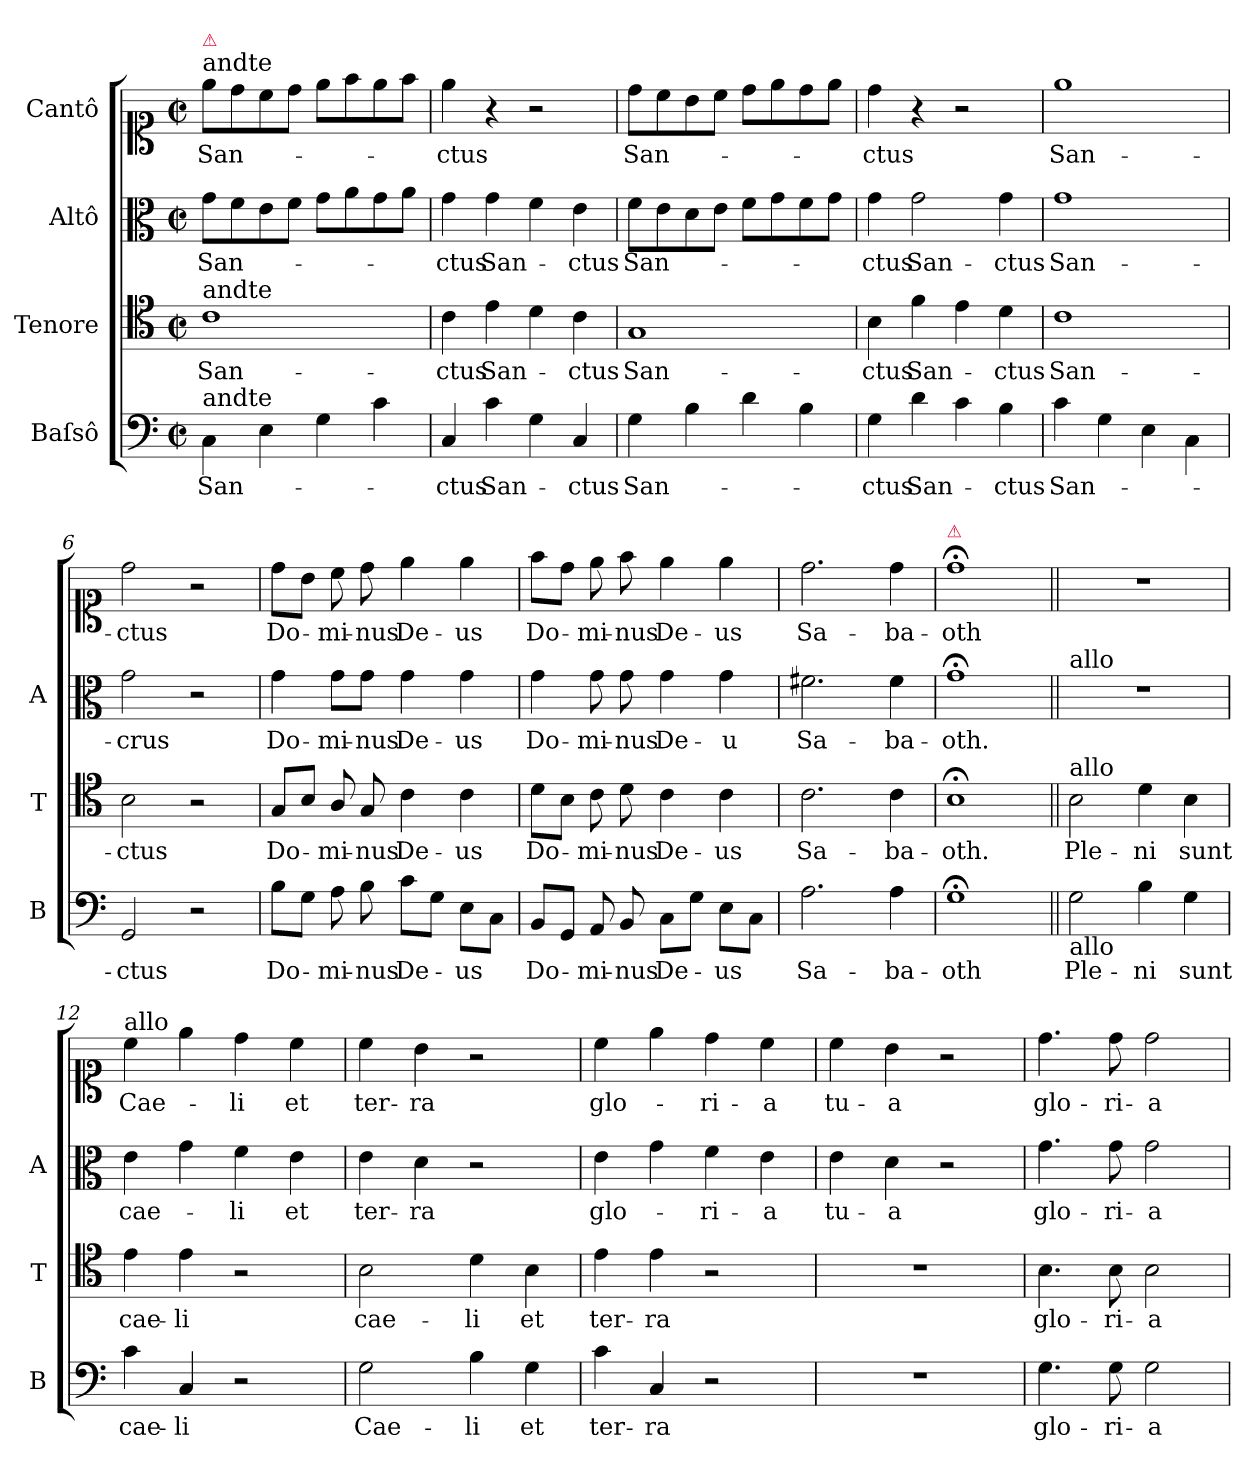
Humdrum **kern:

**kern	**text	**kern	**text	**kern	**text	**kern	**text
*part4	*part4	*part3	*part3	*part2	*part2	*part1	*part1
*staff4	*staff4	*staff3	*staff3	*staff2	*staff2	*staff1	*staff1
*I"Baſsô	*	*I"Tenore	*	*I"Altô	*	*I"Cantô	*
*I'B	*	*I'T	*	*I'A	*	*	*
*clefF4	*	*clefC4	*	*clefC3	*	*clefC1	*
*k[]	*	*k[]	*	*k[]	*	*k[]	*
*M2/2	*	*M2/2	*	*M2/2	*	*M2/2	*
*met(c|)	*	*met(c|)	*	*met(c|)	*	*met(c|)	*
=1	=1	=1	=1	=1	=1	=1	=1
!	!	!	!	!	!	!LO:TX:a:t=andte	!
!	!	!	!	!	!	!LO:TX:a:color=crimson:t=⚠	!
!	!	!LO:TX:a:t=andte	!	!	!	!	!
!LO:TX:a:t=andte	!	!	!	!	!	!	!
4C\	San-	1c	San-	8g\L	San-	8ee\L	San-
.	.	.	.	8f\	.	8dd\	.
4E\	.	.	.	8e\	.	8cc\	.
.	.	.	.	8f\J	.	8dd\J	.
4G\	.	.	.	8g\L	.	8ee\L	.
.	.	.	.	8a\	.	8ff\	.
4c\	.	.	.	8g\	.	8ee\	.
.	.	.	.	8a\J	.	8ff\J	.
=2	=2	=2	=2	=2	=2	=2	=2
4C/	ctus	4c\	-ctus	4g\	-ctus	4ee\	-ctus
!	!LO:LY:i	!	!LO:LY:i	!	!	!	!
4c\	San-	4e\	San-	4g\	San-	4r	.
4G\	.	4d\	.	4f\	.	2r	.
!	!LO:LY:i	!	!LO:LY:i	!	!	!	!
4C/	-ctus	4c\	-ctus	4e\	-ctus	.	.
=3	=3	=3	=3	=3	=3	=3	=3
4G\	San-	1G	San-	8f\L	San-	8dd\L	San-
.	.	.	.	8e\	.	8cc\	.
4B\	.	.	.	8d\	.	8b\	.
.	.	.	.	8e\J	.	8cc\J	.
4d\	.	.	.	8f\L	.	8dd\L	.
.	.	.	.	8g\	.	8ee\	.
4B\	.	.	.	8f\	.	8dd\	.
.	.	.	.	8g\J	.	8ee\J	.
=4	=4	=4	=4	=4	=4	=4	=4
4G\	-ctus	4B\	-ctus	4g\	ctus	4dd\	-ctus
!	!LO:LY:i	!	!LO:LY:i	!	!	!	!
4d\	San-	4f\	San-	2g\	San-	4r	.
4c\	.	4e\	.	.	.	2r	.
!	!LO:LY:i	!	!LO:LY:i	!	!	!	!
4B\	-ctus	4d\	-ctus	4g\	-ctus	.	.
=5	=5	=5	=5	=5	=5	=5	=5
4c\	San-	1c	San-	1g	San-	1ee	San-
4G\	.	.	.	.	.	.	.
4E\	.	.	.	.	.	.	.
4C\	.	.	.	.	.	.	.
=6	=6	=6	=6	=6	=6	=6	=6
2GG/	-ctus	2B\	-ctus	2g\	-crus	2dd\	-ctus
2r	.	2r	.	2r	.	2r	.
=7	=7	=7	=7	=7	=7	=7	=7
8B\L	Do-	8G/L	Do-	4g\	Do-	8dd\L	Do-
8G\J	.	8B/J	.	.	.	8b\J	.
8A\	-mi-	8A/	-mi-	8g\L	-mi-	8cc\	-mi-
8B\	-nus	8G/	-nus	8g\J	-nus	8dd\	-nus
8c\L	De-	4c\	De-	4g\	De-	4ee\	De-
8G\J	.	.	.	.	.	.	.
8E\L	-us	4c\	-us	4g\	-us	4ee\	-us
8C\J	.	.	.	.	.	.	.
=8	=8	=8	=8	=8	=8	=8	=8
8BB/L	Do-	8d\L	Do-	4g\	Do-	8ff\L	Do-
8GG/J	.	8B\J	.	.	.	8dd\J	.
8AA/	-mi-	8c\	-mi-	8g\	-mi-	8ee\	-mi-
8BB/	-nus	8d\	-nus	8g\	-nus	8ff\	-nus
8C\L	De-	4c\	De-	4g\	De-	4ee\	De-
8G\J	.	.	.	.	.	.	.
8E\L	-us	4c\	-us	4g\	-u	4ee\	-us
8C\J	.	.	.	.	.	.	.
=9	=9	=9	=9	=9	=9	=9	=9
2.A\	Sa-	2.c\	Sa-	2.f#X\	Sa-	2.dd\	Sa-
4A\	-ba-	4c\	-ba-	4f#\	-ba-	4dd\	-ba-
=10	=10	=10	=10	=10	=10	=10	=10
!	!	!	!	!	!	!LO:TX:a:color=crimson:t=⚠	!
1G;<	-oth	1B;<	-oth.	1g;<	-oth.	1dd;<	-oth
=11||	=11||	=11||	=11||	=11||	=11||	=11||	=11||
!	!	!	!	!LO:TX:a:t=allo	!	!	!
!	!	!LO:TX:a:t=allo	!	!	!	!	!
!LO:TX:b:t=allo	!	!	!	!	!	!	!
2G\	Ple-	2B\	Ple-	1r	.	1r	.
4B\	-ni	4d\	-ni	.	.	.	.
4G\	sunt	4B\	sunt	.	.	.	.
=12	=12	=12	=12	=12	=12	=12	=12
!	!	!	!	!	!	!LO:TX:a:t=allo	!
4c\	cae-	4e\	cae-	4e\	cae-	4cc\	Cae-
4C/	-li	4e\	-li	4g\	.	4ee\	.
2r	.	2r	.	4f\	-li	4dd\	-li
.	.	.	.	4e\	et	4cc\	et
=13	=13	=13	=13	=13	=13	=13	=13
2G\	Cae-	2B\	cae-	4e\	ter-	4cc\	ter-
.	.	.	.	4d\	-ra	4b\	-ra
4B\	-li	4d\	-li	2r	.	2r	.
4G\	et	4B\	et	.	.	.	.
=14	=14	=14	=14	=14	=14	=14	=14
4c\	ter-	4e\	ter-	4e\	glo-	4cc\	glo-
4C/	-ra	4e\	-ra	4g\	.	4ee\	.
2r	.	2r	.	4f\	-ri-	4dd\	-ri-
.	.	.	.	4e\	-a	4cc\	-a
=15	=15	=15	=15	=15	=15	=15	=15
1r	.	1r	.	4e\	tu-	4cc\	tu-
.	.	.	.	4d\	-a	4b\	-a
.	.	.	.	2r	.	2r	.
=16	=16	=16	=16	=16	=16	=16	=16
4.G\	glo-	4.B\	glo-	4.g\	glo-	4.dd\	glo-
8G\	-ri-	8B\	-ri-	8g\	-ri-	8dd\	-ri-
2G\	-a	2B\	-a	2g\	-a	2dd\	-a
=	=	=	=	=	=	=	=
*-	*-	*-	*-	*-	*-	*-	*-
